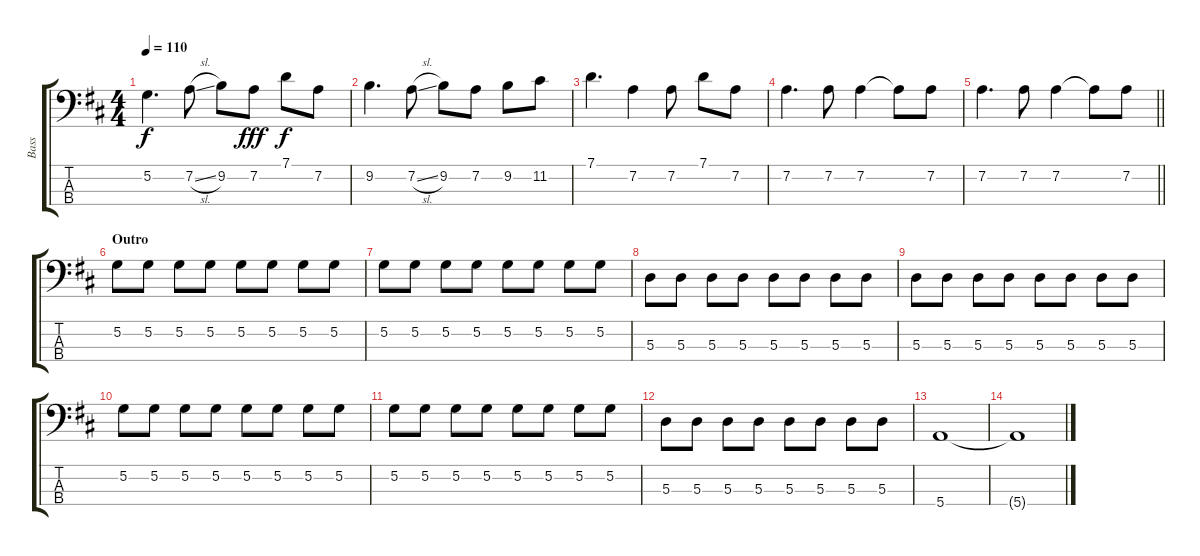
\track ("Bass" "Bass") {instrument electricbassfinger}
\staff {score tabs}
\tuning (G2 D2 A1 E1) {hide}
\ts (4 4)
\tempo 110
\clef f4
\ks d
5.2.4{d dy f} 7.2{sl}.8 9.2.8 7.2.8{dy fff} 7.1.8{dy f} 7.2.8 |
9.2.4{d} 7.2{sl}.8 9.2.8 7.2.8 9.2.8 11.2.8 |
7.1.4{d} 7.2.4 7.2.8 7.1.8 7.2.8 |
7.2.4{d} 7.2.8 7.2.4 7.2{t}.8 7.2.8 |
\barLineRight lightlight
7.2.4{d} 7.2.8 7.2.4 7.2{t}.8 7.2.8 |
\section ("" "Outro")
5.2.8 5.2.8 5.2.8 5.2.8 5.2.8 5.2.8 5.2.8 5.2.8 |
5.2.8 5.2.8 5.2.8 5.2.8 5.2.8 5.2.8 5.2.8 5.2.8 |
5.3.8 5.3.8 5.3.8 5.3.8 5.3.8 5.3.8 5.3.8 5.3.8 |
5.3.8 5.3.8 5.3.8 5.3.8 5.3.8 5.3.8 5.3.8 5.3.8 |
5.2.8 5.2.8 5.2.8 5.2.8 5.2.8 5.2.8 5.2.8 5.2.8 |
5.2.8 5.2.8 5.2.8 5.2.8 5.2.8 5.2.8 5.2.8 5.2.8 |
5.3.8 5.3.8 5.3.8 5.3.8 5.3.8 5.3.8 5.3.8 5.3.8 |
5.4.1 |
5.4{t}.1
